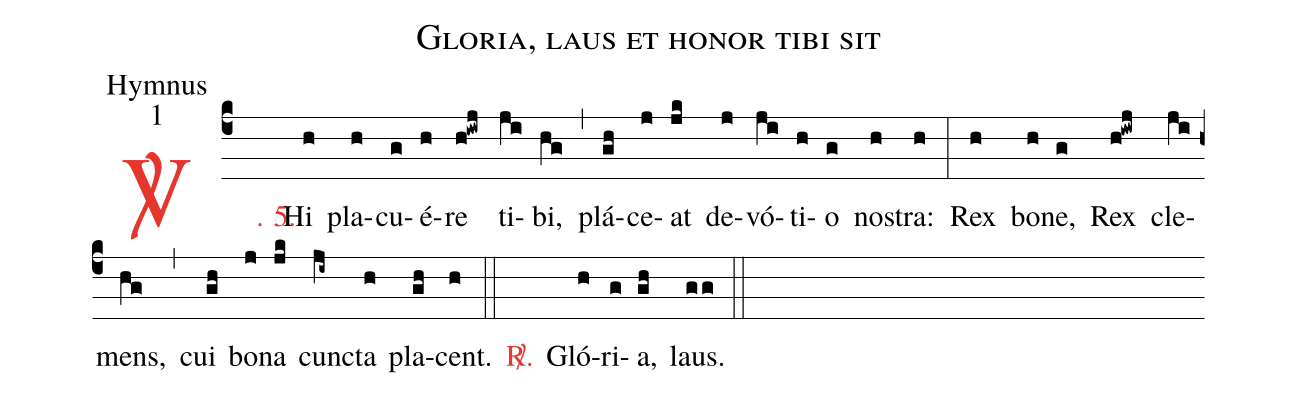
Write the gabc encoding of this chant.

name: Gloria, laus et honor tibi sit;
office-part: Hymnus;
mode: 1;
%%
(c4)

<c><sp>V/</sp>. 5.</c>() Hi(h) pla(h)cu(g)é(h)re(h!iwj) ti(ji)bi,(hg) (,) plá(gh)ce(j)at(jk) de(j)vó(ji)ti(h)o(g) no(h)stra:(h) (:) Rex(h) bo(h)ne,(g) Rex(h!iwj) cle(ji)mens,(hg) (,) cui(gh) bo(j)na(jk) cunc(ji~)ta(h) pla(gh)cent.(h)

(::)

<c><sp>R/</sp>.</c>() Gló(h)ri(g)a,(gh) laus.(gg)

(::)
